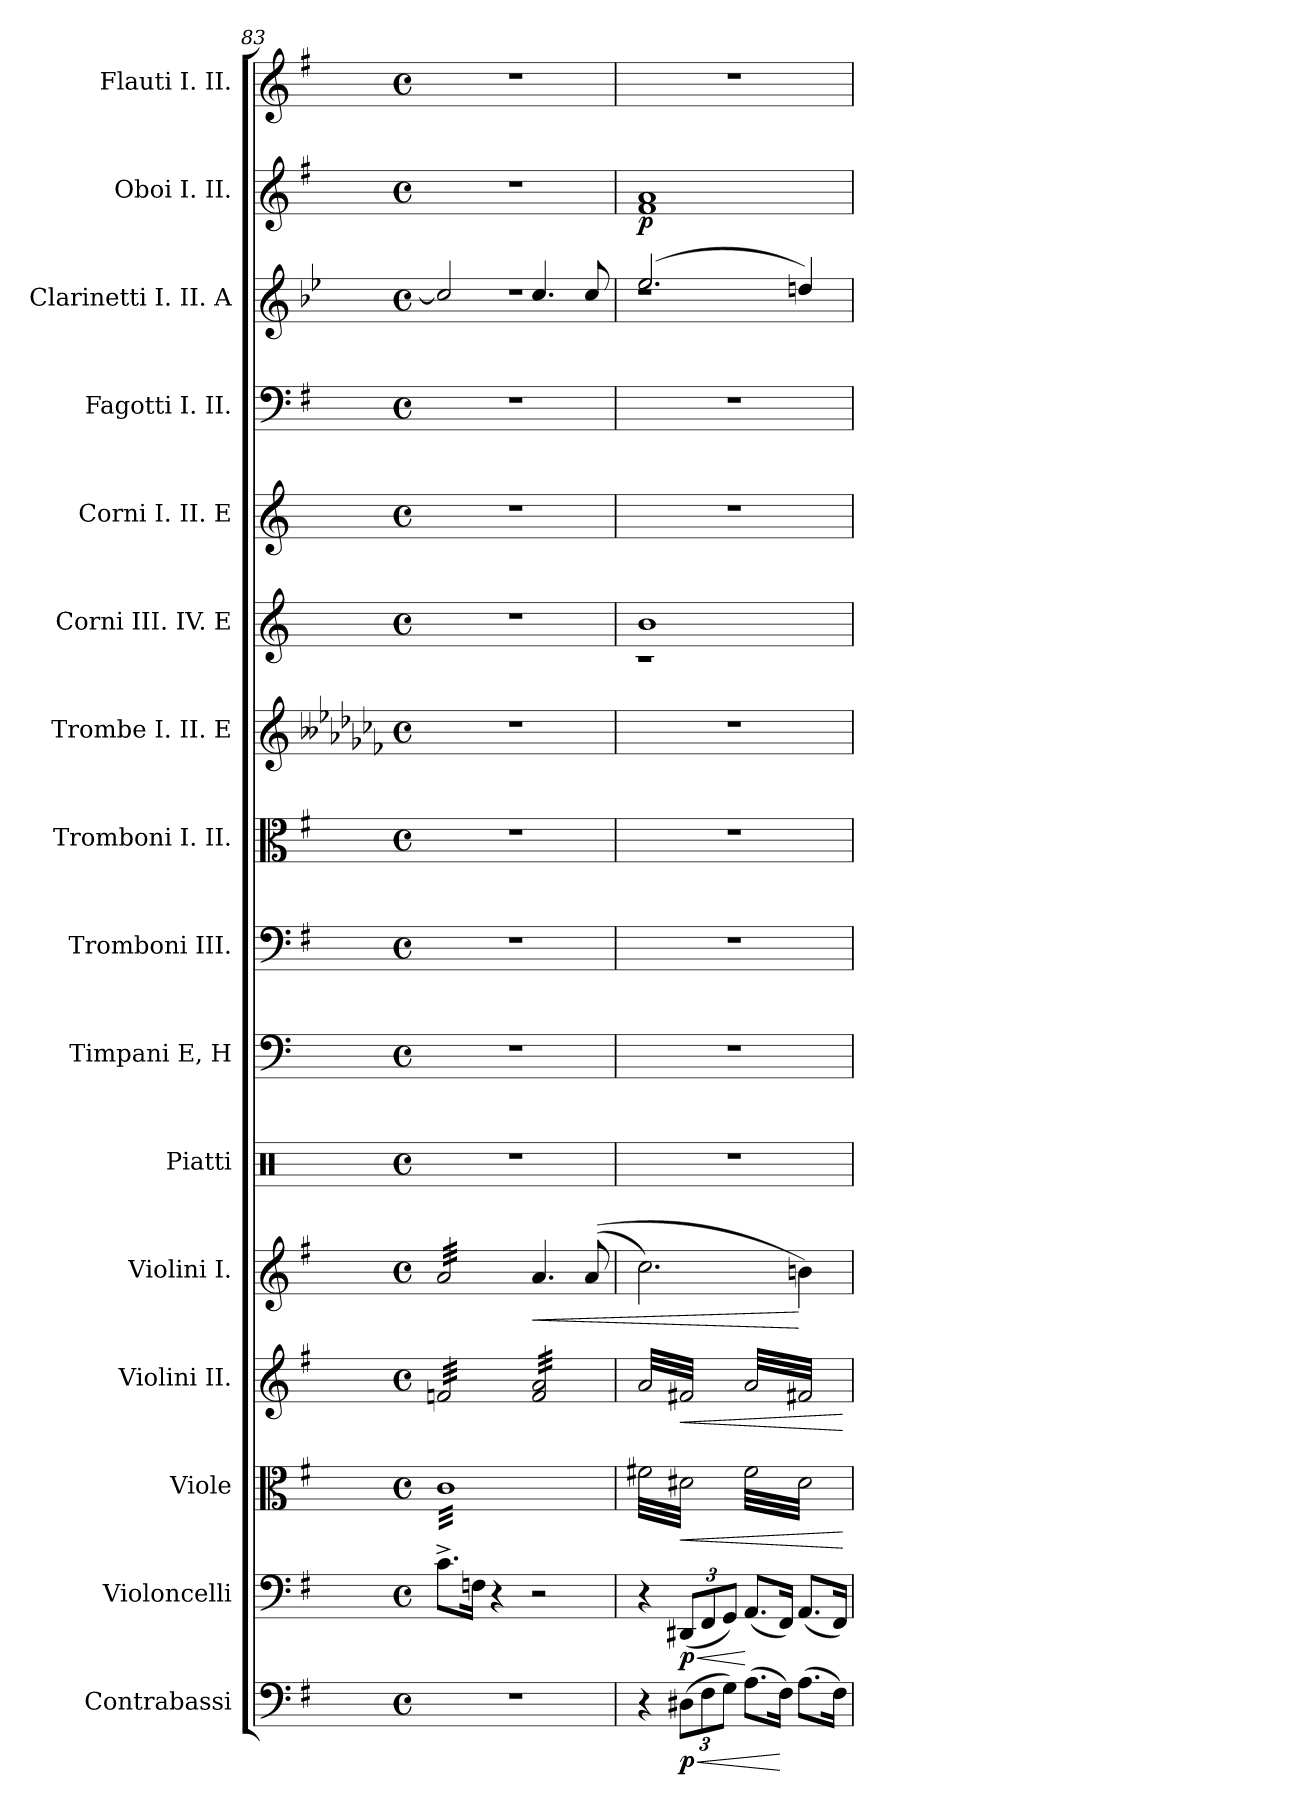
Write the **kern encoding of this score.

**kern	**dynam	**kern	**dynam	**kern	**dynam	**kern	**dynam	**kern	**dynam	**kern	**kern	**kern	**kern	**kern	**kern	**dynam	**kern	**kern	**kern	**kern	**dynam	**kern
*part16	*part16	*part15	*part15	*part14	*part14	*part13	*part13	*part12	*part12	*part11	*part10	*part9	*part8	*part7	*part6	*part6	*part5	*part4	*part3	*part2	*part2	*part1
*staff16	*staff16	*staff15	*staff15	*staff14	*staff14	*staff13	*staff13	*staff12	*staff12	*staff11	*staff10	*staff9	*staff8	*staff7	*staff6	*staff6	*staff5	*staff4	*staff3	*staff2	*staff2	*staff1
*I"Contrabassi	*	*I"Violoncelli	*	*I"Viole	*	*I"Violini II.	*	*I"Violini I.	*	*I"Piatti	*I"Timpani E, H	*I"Tromboni III.	*I"Tromboni I. II.	*I"Trombe I. II. E	*I"Corni III. IV. E	*	*I"Corni I. II. E	*I"Fagotti I. II.	*I"Clarinetti I. II. A	*I"Oboi I. II.	*	*I"Flauti I. II.
*I'Cb.	*	*I'Vcl.	*	*I'Vle	*	*I'Viol. II.	*	*I'Viol. I.	*	*I'Piatti	*I'Timp.	*I'Trbni. III.	*I'Trbni. I. II.	*I'Trbe. I. II.	*I'Cor. III. IV. E	*	*I'Cor. I. II. E	*I'Fag. I. II.	*I'Cl. I. II.	*I'Ob. I. II.	*	*I'Fl. I. II.
*clefF4	*	*clefF4	*	*clefC3	*	*clefG2	*	*clefG2	*	*clefX	*clefF4	*clefF4	*clefC3	*clefG2	*clefG2	*	*clefG2	*clefF4	*clefG2	*clefG2	*	*clefG2
*ITrd7c12	*	*	*	*	*	*	*	*	*	*	*	*	*	*ITrd-3c-4	*ITrd5c8	*	*ITrd5c8	*	*ITrd2c3	*	*	*
*k[f#]	*	*k[f#]	*	*k[f#]	*	*k[f#]	*	*k[f#]	*	*k[]	*k[]	*k[f#]	*k[f#]	*k[b--e-a-d-g-c-f-]	*k[f#c#g#d#]	*	*k[f#c#g#d#]	*k[f#]	*k[f#]	*k[f#]	*	*k[f#]
*M4/4	*	*M4/4	*	*M4/4	*	*M4/4	*	*M4/4	*	*M4/4	*M4/4	*M4/4	*M4/4	*M4/4	*M4/4	*	*M4/4	*M4/4	*M4/4	*M4/4	*	*M4/4
*met(c)	*	*met(c)	*	*met(c)	*	*met(c)	*	*met(c)	*	*met(c)	*met(c)	*met(c)	*met(c)	*met(c)	*met(c)	*	*met(c)	*met(c)	*met(c)	*met(c)	*	*met(c)
=83	=83	=83	=83	=83	=83	=83	=83	=83	=83	=83	=83	=83	=83	=83	=83	=83	=83	=83	=83	=83	=83	=83
*	*	*	*	*	*	*	*	*	*	*	*	*	*	*	*	*	*	*	*^	*	*	*
*	*	*	*	*tremolo	*	*	*	*	*	*	*	*	*	*	*	*	*	*	*	*	*	*	*
*	*	*	*	*	*	*tremolo	*	*	*	*	*	*	*	*	*	*	*	*	*	*	*	*	*
*	*	*	*	*	*	*	*	*tremolo	*	*	*	*	*	*	*	*	*	*	*	*	*	*	*
1r	.	8.c^\L	.	32cLLL	.	32fn/LLL	.	32a/LLL	.	1r	1r	1r	1r	1r	1r	.	1r	1r	2a/]	1rdd	1r	.	1r
.	.	.	.	32c	.	32fn/	.	32a/	.	.	.	.	.	.	.	.	.	.	.	.	.	.	.
.	.	.	.	32c	.	32fn/	.	32a/	.	.	.	.	.	.	.	.	.	.	.	.	.	.	.
.	.	.	.	32c	.	32fn/	.	32a/	.	.	.	.	.	.	.	.	.	.	.	.	.	.	.
.	.	.	.	32c	.	32fn/	.	32a/	.	.	.	.	.	.	.	.	.	.	.	.	.	.	.
.	.	.	.	32c	.	32fn/	.	32a/	.	.	.	.	.	.	.	.	.	.	.	.	.	.	.
.	.	16Fn\Jk	.	32c	.	32fn/	.	32a/	.	.	.	.	.	.	.	.	.	.	.	.	.	.	.
.	.	.	.	32c	.	32fn/	.	32a/	.	.	.	.	.	.	.	.	.	.	.	.	.	.	.
.	.	4r	.	32c	.	32fn/	.	32a/	.	.	.	.	.	.	.	.	.	.	.	.	.	.	.
.	.	.	.	32c	.	32fn/	.	32a/	.	.	.	.	.	.	.	.	.	.	.	.	.	.	.
.	.	.	.	32c	.	32fn/	.	32a/	.	.	.	.	.	.	.	.	.	.	.	.	.	.	.
.	.	.	.	32c	.	32fn/	.	32a/	.	.	.	.	.	.	.	.	.	.	.	.	.	.	.
.	.	.	.	32c	.	32fn/	.	32a/	.	.	.	.	.	.	.	.	.	.	.	.	.	.	.
.	.	.	.	32c	.	32fn/	.	32a/	.	.	.	.	.	.	.	.	.	.	.	.	.	.	.
.	.	.	.	32c	.	32fn/	.	32a/	.	.	.	.	.	.	.	.	.	.	.	.	.	.	.
.	.	.	.	32c	.	32fn/JJJ	.	32a/JJJ	.	.	.	.	.	.	.	.	.	.	.	.	.	.	.
*	*	*	*	*	*	*	*	*Xtremolo	*	*	*	*	*	*	*	*	*	*	*	*	*	*	*
!	!	!	!	!	!	!	!	!	!LO:HP:b	!	!	!	!	!	!	!	!	!	!	!	!	!	!
.	.	2r	.	32c	.	32f/ 32a/LLL	.	4.a/	<	.	.	.	.	.	.	.	.	.	4.a/	.	.	.	.
.	.	.	.	32c	.	32f/ 32a/	.	.	.	.	.	.	.	.	.	.	.	.	.	.	.	.	.
.	.	.	.	32c	.	32f/ 32a/	.	.	.	.	.	.	.	.	.	.	.	.	.	.	.	.	.
.	.	.	.	32c	.	32f/ 32a/	.	.	.	.	.	.	.	.	.	.	.	.	.	.	.	.	.
.	.	.	.	32c	.	32f/ 32a/	.	.	.	.	.	.	.	.	.	.	.	.	.	.	.	.	.
.	.	.	.	32c	.	32f/ 32a/	.	.	.	.	.	.	.	.	.	.	.	.	.	.	.	.	.
.	.	.	.	32c	.	32f/ 32a/	.	.	.	.	.	.	.	.	.	.	.	.	.	.	.	.	.
.	.	.	.	32c	.	32f/ 32a/	.	.	.	.	.	.	.	.	.	.	.	.	.	.	.	.	.
.	.	.	.	32c	.	32f/ 32a/	.	.	.	.	.	.	.	.	.	.	.	.	.	.	.	.	.
.	.	.	.	32c	.	32f/ 32a/	.	.	.	.	.	.	.	.	.	.	.	.	.	.	.	.	.
.	.	.	.	32c	.	32f/ 32a/	.	.	.	.	.	.	.	.	.	.	.	.	.	.	.	.	.
.	.	.	.	32c	.	32f/ 32a/	.	.	.	.	.	.	.	.	.	.	.	.	.	.	.	.	.
.	.	.	.	32c	.	32f/ 32a/	.	(>(>8a/	.	.	.	.	.	.	.	.	.	.	8a/	.	.	.	.
.	.	.	.	32c	.	32f/ 32a/	.	.	.	.	.	.	.	.	.	.	.	.	.	.	.	.	.
.	.	.	.	32c	.	32f/ 32a/	.	.	.	.	.	.	.	.	.	.	.	.	.	.	.	.	.
.	.	.	.	32cJJJ	.	32f/ 32a/JJJ	.	.	.	.	.	.	.	.	.	.	.	.	.	.	.	.	.
=84	=84	=84	=84	=84	=84	=84	=84	=84	=84	=84	=84	=84	=84	=84	=84	=84	=84	=84	=84	=84	=84	=84	=84
*	*	*	*	*	*	*	*	*	*	*	*	*	*	*	*^	*	*	*	*	*	*	*	*
!	!	!	!	!	!	!	!	!	!	!	!	!	!	!	!	!	!LO:DY:b	!	!	!	!	!	!LO:DY:b	!
4r	.	4r	.	(32f#X\LLL	.	(32a/LLL	.	2.cc\)	.	1r	1r	1r	1r	1r	1d#	1r	p	1r	1r	(2.cc/	1rdd	1f# 1a	p	1r
.	.	.	.	32d#X\	.	32f#X/	.	.	.	.	.	.	.	.	.	.	.	.	.	.	.	.	.	.
.	.	.	.	32f#X\	.	32a/	.	.	.	.	.	.	.	.	.	.	.	.	.	.	.	.	.	.
.	.	.	.	32d#X\	.	32f#X/	.	.	.	.	.	.	.	.	.	.	.	.	.	.	.	.	.	.
.	.	.	.	32f#X\	.	32a/	.	.	.	.	.	.	.	.	.	.	.	.	.	.	.	.	.	.
.	.	.	.	32d#X\	.	32f#X/	.	.	.	.	.	.	.	.	.	.	.	.	.	.	.	.	.	.
.	.	.	.	32f#X\	.	32a/	.	.	.	.	.	.	.	.	.	.	.	.	.	.	.	.	.	.
.	.	.	.	32d#X\	.	32f#X/	.	.	.	.	.	.	.	.	.	.	.	.	.	.	.	.	.	.
*Xbrackettup	*	*	*	*	*	*	*	*	*	*	*	*	*	*	*	*	*	*	*	*	*	*	*	*
!	!LO:HP:b	!	!	!	!	!	!	!	!	!	!	!	!	!	!	!	!	!	!	!	!	!	!	!
*	*	*Xbrackettup	*	*	*	*	*	*	*	*	*	*	*	*	*	*	*	*	*	*	*	*	*	*
!	!LO:DY:n=1:b	!	!LO:HP:b	!	!LO:HP:b	!	!LO:HP:b	!	!	!	!	!	!	!	!	!	!	!	!	!	!	!	!	!
!	!	!	!LO:DY:n=1:b	!	!	!	!	!	!	!	!	!	!	!	!	!	!	!	!	!	!	!	!	!
(12DD#X\L	< p	(12DD#X/L	< p	32f#X\	<	32a/	<	.	.	.	.	.	.	.	.	.	.	.	.	.	.	.	.	.
.	.	.	.	32d#X\	.	32f#X/	.	.	.	.	.	.	.	.	.	.	.	.	.	.	.	.	.	.
.	.	.	.	32f#X\	.	32a/	.	.	.	.	.	.	.	.	.	.	.	.	.	.	.	.	.	.
12FF#\	.	12FF#/	.	.	.	.	.	.	.	.	.	.	.	.	.	.	.	.	.	.	.	.	.	.
.	.	.	.	32d#X\	.	32f#X/	.	.	.	.	.	.	.	.	.	.	.	.	.	.	.	.	.	.
.	.	.	.	32f#X\	.	32a/	.	.	.	.	.	.	.	.	.	.	.	.	.	.	.	.	.	.
.	.	.	.	32d#X\	.	32f#X/	.	.	.	.	.	.	.	.	.	.	.	.	.	.	.	.	.	.
12GG\J)	.	12GG/J)	.	.	.	.	.	.	.	.	.	.	.	.	.	.	.	.	.	.	.	.	.	.
.	.	.	.	32f#X\	.	32a/	.	.	.	.	.	.	.	.	.	.	.	.	.	.	.	.	.	.
.	.	.	.	32d#X\JJJ	.	32f#X/JJJ	.	.	.	.	.	.	.	.	.	.	.	.	.	.	.	.	.	.
(8.AA\L	.	(8.AA/L	[	32f#\LLL	.	32a/LLL	.	.	.	.	.	.	.	.	.	.	.	.	.	.	.	.	.	.
.	.	.	.	32d#\)	.	32f#X/)	.	.	.	.	.	.	.	.	.	.	.	.	.	.	.	.	.	.
.	.	.	.	32f#\	.	32a/	.	.	.	.	.	.	.	.	.	.	.	.	.	.	.	.	.	.
.	.	.	.	32d#\)	.	32f#X/)	.	.	.	.	.	.	.	.	.	.	.	.	.	.	.	.	.	.
.	.	.	.	32f#\	.	32a/	.	.	.	.	.	.	.	.	.	.	.	.	.	.	.	.	.	.
.	.	.	.	32d#\)	.	32f#X/)	.	.	.	.	.	.	.	.	.	.	.	.	.	.	.	.	.	.
16FF#\Jk)	[	16FF#/Jk)	.	32f#\	.	32a/	.	.	.	.	.	.	.	.	.	.	.	.	.	.	.	.	.	.
.	.	.	.	32d#\)	.	32f#X/)	.	.	.	.	.	.	.	.	.	.	.	.	.	.	.	.	.	.
(8.AA\L	.	(8.AA/L	.	32f#\	.	32a/	.	4bn\)	[	.	.	.	.	.	.	.	.	.	.	4bn/)	.	.	.	.
.	.	.	.	32d#\)	.	32f#X/)	.	.	.	.	.	.	.	.	.	.	.	.	.	.	.	.	.	.
.	.	.	.	32f#\	.	32a/	.	.	.	.	.	.	.	.	.	.	.	.	.	.	.	.	.	.
.	.	.	.	32d#\)	.	32f#X/)	.	.	.	.	.	.	.	.	.	.	.	.	.	.	.	.	.	.
.	.	.	.	32f#\	.	32a/	.	.	.	.	.	.	.	.	.	.	.	.	.	.	.	.	.	.
.	.	.	.	32d#\)	.	32f#X/)	.	.	.	.	.	.	.	.	.	.	.	.	.	.	.	.	.	.
16FF#\Jk)	.	16FF#/Jk)	.	32f#\	.	32a/	.	.	.	.	.	.	.	.	.	.	.	.	.	.	.	.	.	.
.	.	.	.	32d#\)JJJ	.	32f#X/)JJJ	.	.	.	.	.	.	.	.	.	.	.	.	.	.	.	.	.	.
*	*	*	*	*	*	*Xtremolo	*	*	*	*	*	*	*	*	*	*	*	*	*	*	*	*	*	*
*	*	*	*	*Xtremolo	*	*	*	*	*	*	*	*	*	*	*	*	*	*	*	*	*	*	*	*
*	*	*	*	*	*	*	*	*	*	*	*	*	*	*	*v	*v	*	*	*	*v	*v	*	*	*
.	.	.	.	.	[	.	[	.	.	.	.	.	.	.	.	.	.	.	.	.	.	.
.	.	.	.	.	.	.	.	.	.	.	.	.	.	.	.	.	.	.	.	.	.	.
.	.	.	.	.	.	.	.	.	.	.	.	.	.	.	.	.	.	.	.	.	.	.
.	.	.	.	.	.	.	.	.	.	.	.	.	.	.	.	.	.	.	.	.	.	.
.	.	.	.	.	.	.	.	.	.	.	.	.	.	.	.	.	.	.	.	.	.	.
.	.	.	.	.	.	.	.	.	.	.	.	.	.	.	.	.	.	.	.	.	.	.
.	.	.	.	.	.	.	.	.	.	.	.	.	.	.	.	.	.	.	.	.	.	.
.	.	.	.	.	.	.	.	.	.	.	.	.	.	.	.	.	.	.	.	.	.	.
=	=	=	=	=	=	=	=	=	=	=	=	=	=	=	=	=	=	=	=	=	=	=
*-	*-	*-	*-	*-	*-	*-	*-	*-	*-	*-	*-	*-	*-	*-	*-	*-	*-	*-	*-	*-	*-	*-
